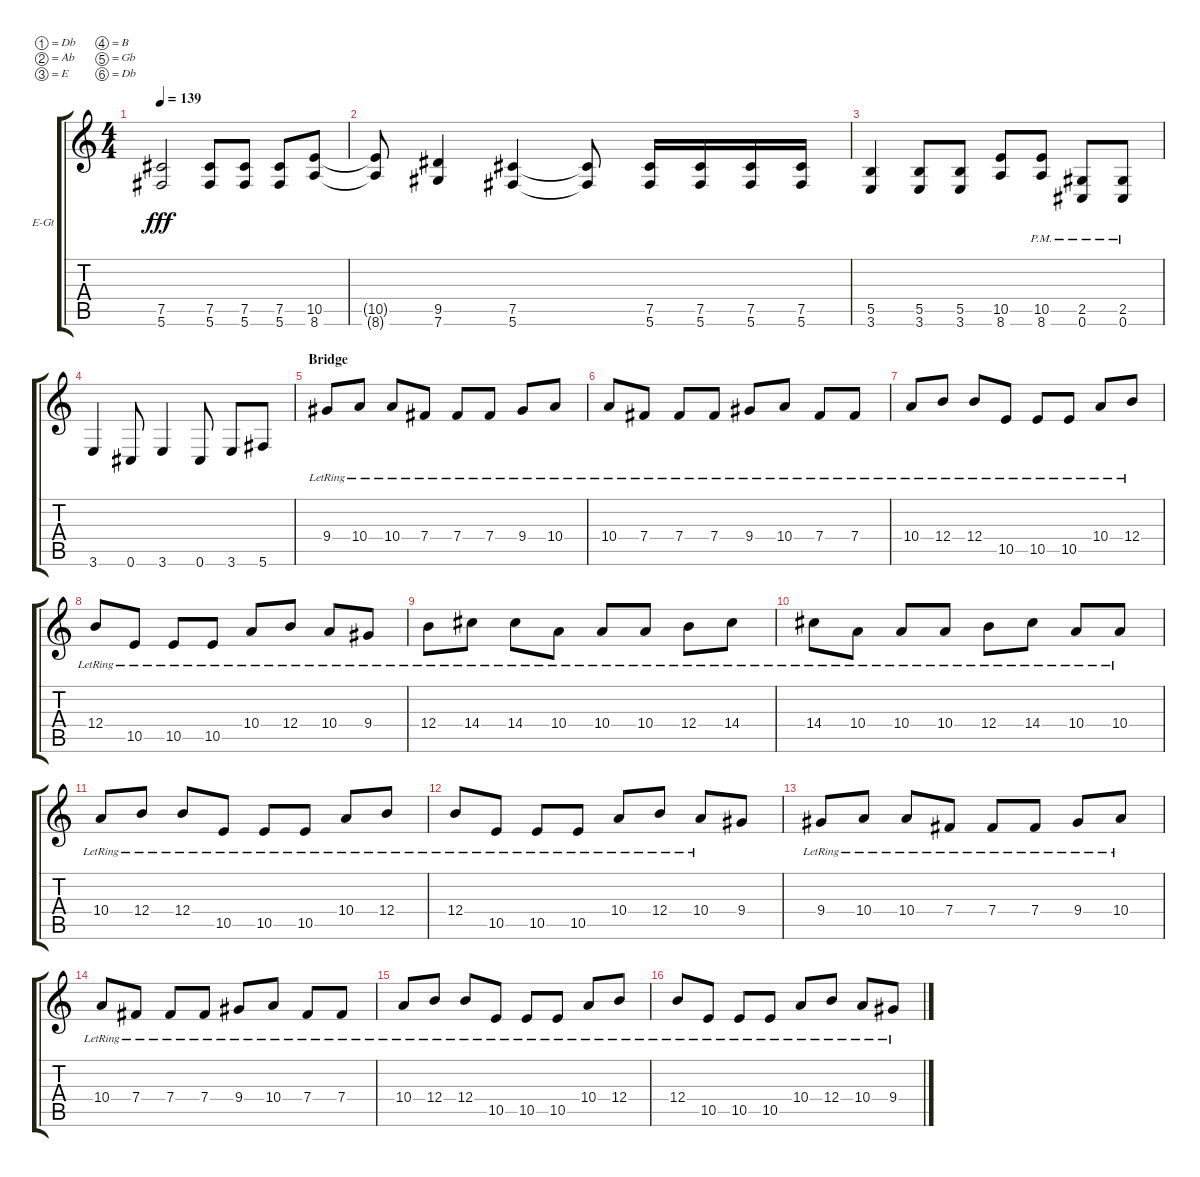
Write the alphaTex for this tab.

\bracketExtendMode groupsimilarinstruments
\firstSystemTrackNameOrientation horizontal
\otherSystemsTrackNameOrientation horizontal
\track ("Electric Guitar 1" "E-Gt") {instrument distortionguitar}
\staff {score tabs}
\tuning (Db4 Ab3 E3 B2 Gb2 Db2)
\ts (4 4)
\tempo 139
\clef g2
\ks c
(5.6 7.5).2{dy fff} (5.6 7.5).8 (5.6 7.5).8 (5.6 7.5).8 (8.6 10.5).8 |
(8.6{t} 10.5{t}).8 (7.6 9.5).4 (5.6 7.5).4 (5.6{t} 7.5{t}).8 (5.6 7.5).16 (5.6 7.5).16 (5.6 7.5).16 (5.6 7.5).16 |
(3.6 5.5).4 (3.6 5.5).8 (3.6 5.5).8 (8.6 10.5).8 (8.6{pm} 10.5{pm}).8 (0.6{pm} 2.5{pm}).8 (0.6{pm} 2.5{pm}).8 |
3.6.4 0.6.8 3.6.4 0.6.8 3.6.8 5.6.8 |
\section ("" "Bridge")
9.4{lr}.8 10.4{lr}.8 10.4{lr}.8 7.4{lr}.8 7.4{lr}.8 7.4{lr}.8 9.4{lr}.8 10.4{lr}.8 |
10.4{lr}.8 7.4{lr}.8 7.4{lr}.8 7.4{lr}.8 9.4{lr}.8 10.4{lr}.8 7.4{lr}.8 7.4{lr}.8 |
10.4{lr}.8 12.4{lr}.8 12.4{lr}.8 10.5{lr}.8 10.5{lr}.8 10.5{lr}.8 10.4{lr}.8 12.4{lr}.8 |
12.4{lr}.8 10.5{lr}.8 10.5{lr}.8 10.5{lr}.8 10.4{lr}.8 12.4{lr}.8 10.4{lr}.8 9.4{lr}.8 |
12.4{lr}.8 14.4{lr}.8 14.4{lr}.8 10.4{lr}.8 10.4{lr}.8 10.4{lr}.8 12.4{lr}.8 14.4{lr}.8 |
14.4{lr}.8 10.4{lr}.8 10.4{lr}.8 10.4{lr}.8 12.4{lr}.8 14.4{lr}.8 10.4{lr}.8 10.4{lr}.8 |
10.4{lr}.8 12.4{lr}.8 12.4{lr}.8 10.5{lr}.8 10.5{lr}.8 10.5{lr}.8 10.4{lr}.8 12.4{lr}.8 |
12.4{lr}.8 10.5{lr}.8 10.5{lr}.8 10.5{lr}.8 10.4{lr}.8 12.4{lr}.8 10.4{lr}.8 9.4.8 |
9.4{lr}.8 10.4{lr}.8 10.4{lr}.8 7.4{lr}.8 7.4{lr}.8 7.4{lr}.8 9.4{lr}.8 10.4{lr}.8 |
10.4{lr}.8 7.4{lr}.8 7.4{lr}.8 7.4{lr}.8 9.4{lr}.8 10.4{lr}.8 7.4{lr}.8 7.4{lr}.8 |
10.4{lr}.8 12.4{lr}.8 12.4{lr}.8 10.5{lr}.8 10.5{lr}.8 10.5{lr}.8 10.4{lr}.8 12.4{lr}.8 |
12.4{lr}.8 10.5{lr}.8 10.5{lr}.8 10.5{lr}.8 10.4{lr}.8 12.4{lr}.8 10.4{lr}.8 9.4{lr}.8
